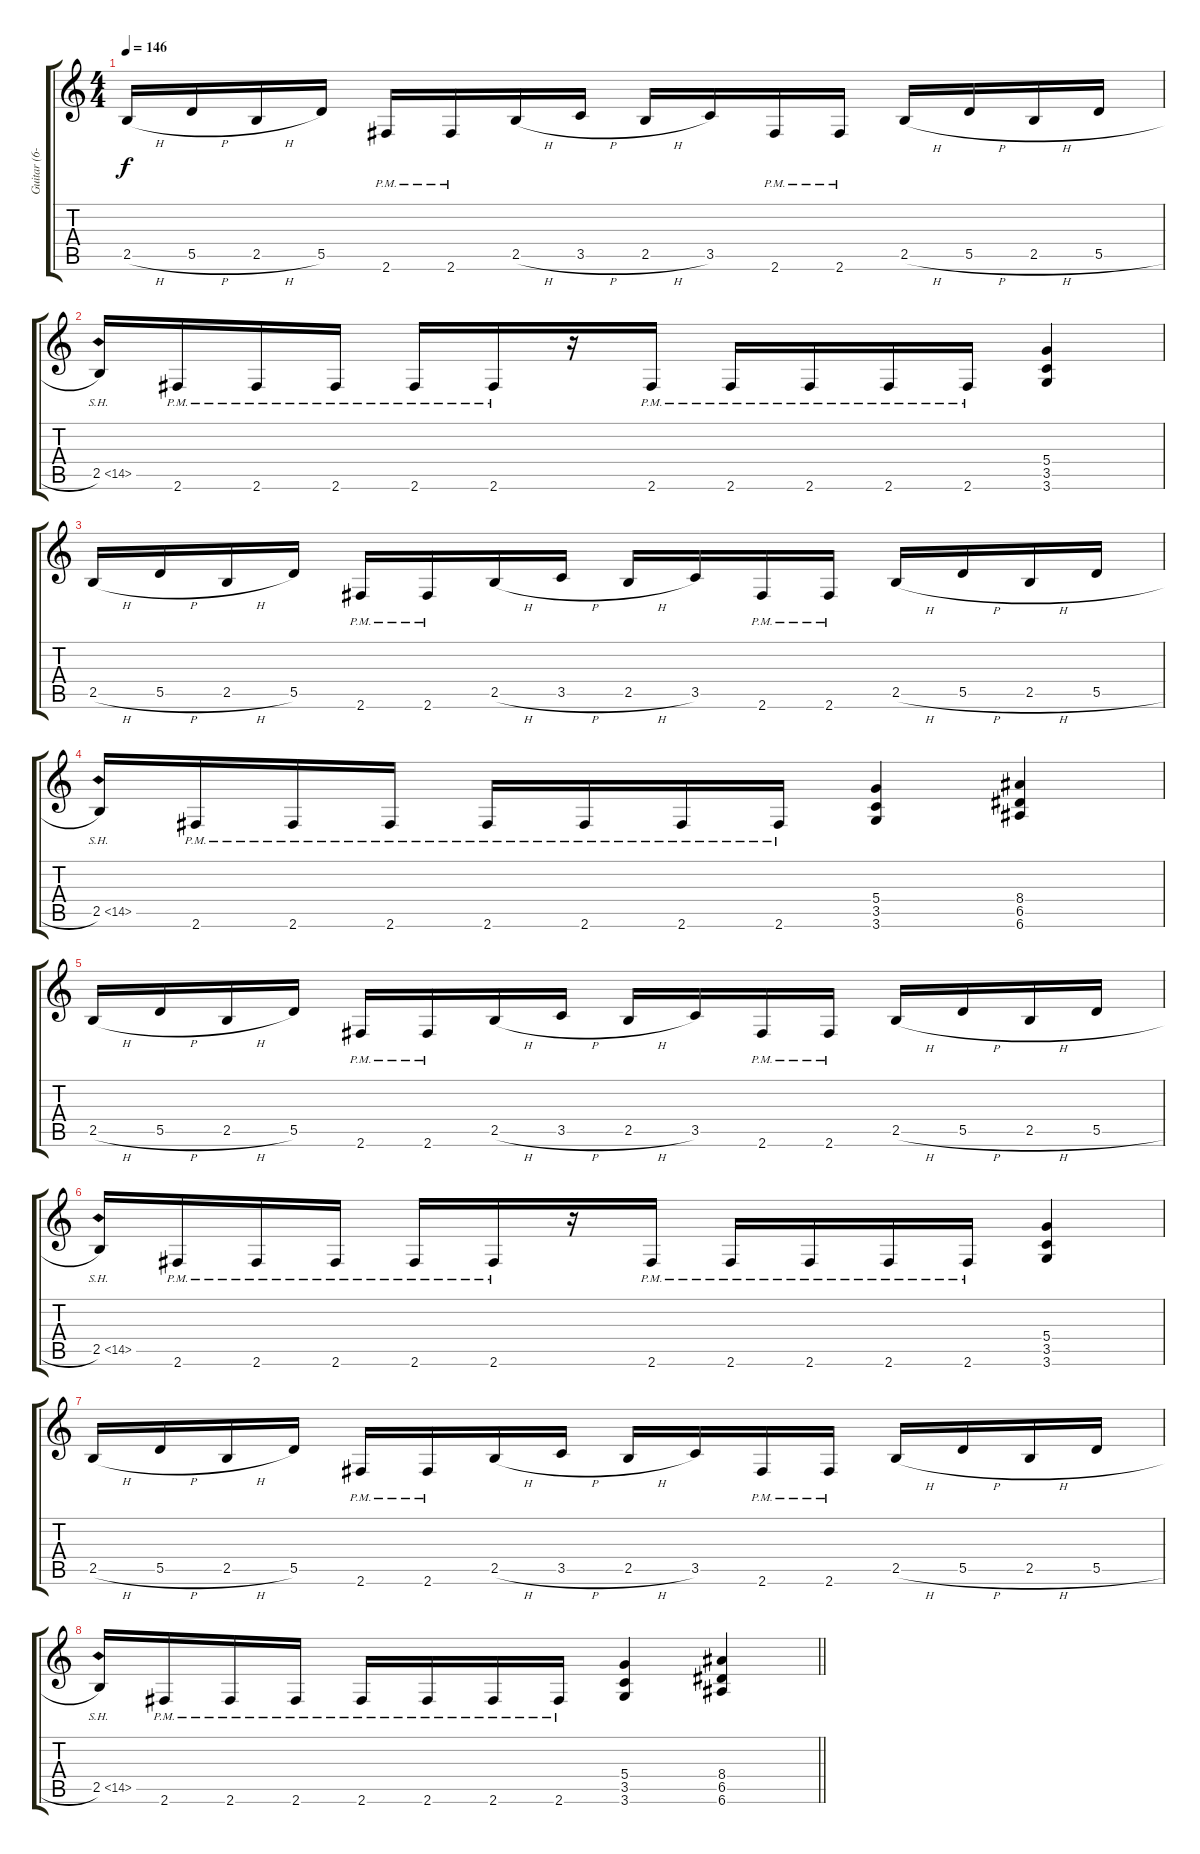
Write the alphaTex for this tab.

\track ("Guitar (6-string)" "Guitar (6-") {instrument distortionguitar}
\staff {score tabs}
\tuning (E4 B3 G3 D3 A2 E2) {hide}
\ts (4 4)
\tempo 146
\clef g2
\ks c
2.5{h}.16{dy f} 5.5{h}.16 2.5{h}.16 5.5.16 2.6{pm}.16 2.6{pm}.16 2.5{h}.16 3.5{h}.16 2.5{h}.16 3.5.16 2.6{pm}.16 2.6{pm}.16 2.5{h}.16 5.5{h}.16 2.5{h}.16 5.5{h}.16 |
2.5{sh 12}.16 2.6{pm}.16 2.6{pm}.16 2.6{pm}.16 2.6{pm}.16 2.6{pm}.16 r.16 2.6{pm}.16 2.6{pm}.16 2.6{pm}.16 2.6{pm}.16 2.6{pm}.16 (5.4 3.5 3.6).4 |
2.5{h}.16 5.5{h}.16 2.5{h}.16 5.5.16 2.6{pm}.16 2.6{pm}.16 2.5{h}.16 3.5{h}.16 2.5{h}.16 3.5.16 2.6{pm}.16 2.6{pm}.16 2.5{h}.16 5.5{h}.16 2.5{h}.16 5.5{h}.16 |
2.5{sh 12}.16 2.6{pm}.16 2.6{pm}.16 2.6{pm}.16 2.6{pm}.16 2.6{pm}.16 2.6{pm}.16 2.6{pm}.16 (5.4 3.5 3.6).4 (8.4 6.5 6.6).4 |
2.5{h}.16 5.5{h}.16 2.5{h}.16 5.5.16 2.6{pm}.16 2.6{pm}.16 2.5{h}.16 3.5{h}.16 2.5{h}.16 3.5.16 2.6{pm}.16 2.6{pm}.16 2.5{h}.16 5.5{h}.16 2.5{h}.16 5.5{h}.16 |
2.5{sh 12}.16 2.6{pm}.16 2.6{pm}.16 2.6{pm}.16 2.6{pm}.16 2.6{pm}.16 r.16 2.6{pm}.16 2.6{pm}.16 2.6{pm}.16 2.6{pm}.16 2.6{pm}.16 (5.4 3.5 3.6).4 |
2.5{h}.16 5.5{h}.16 2.5{h}.16 5.5.16 2.6{pm}.16 2.6{pm}.16 2.5{h}.16 3.5{h}.16 2.5{h}.16 3.5.16 2.6{pm}.16 2.6{pm}.16 2.5{h}.16 5.5{h}.16 2.5{h}.16 5.5{h}.16 |
\barLineRight lightlight
2.5{sh 12}.16 2.6{pm}.16 2.6{pm}.16 2.6{pm}.16 2.6{pm}.16 2.6{pm}.16 2.6{pm}.16 2.6{pm}.16 (5.4 3.5 3.6).4 (8.4 6.5 6.6).4
